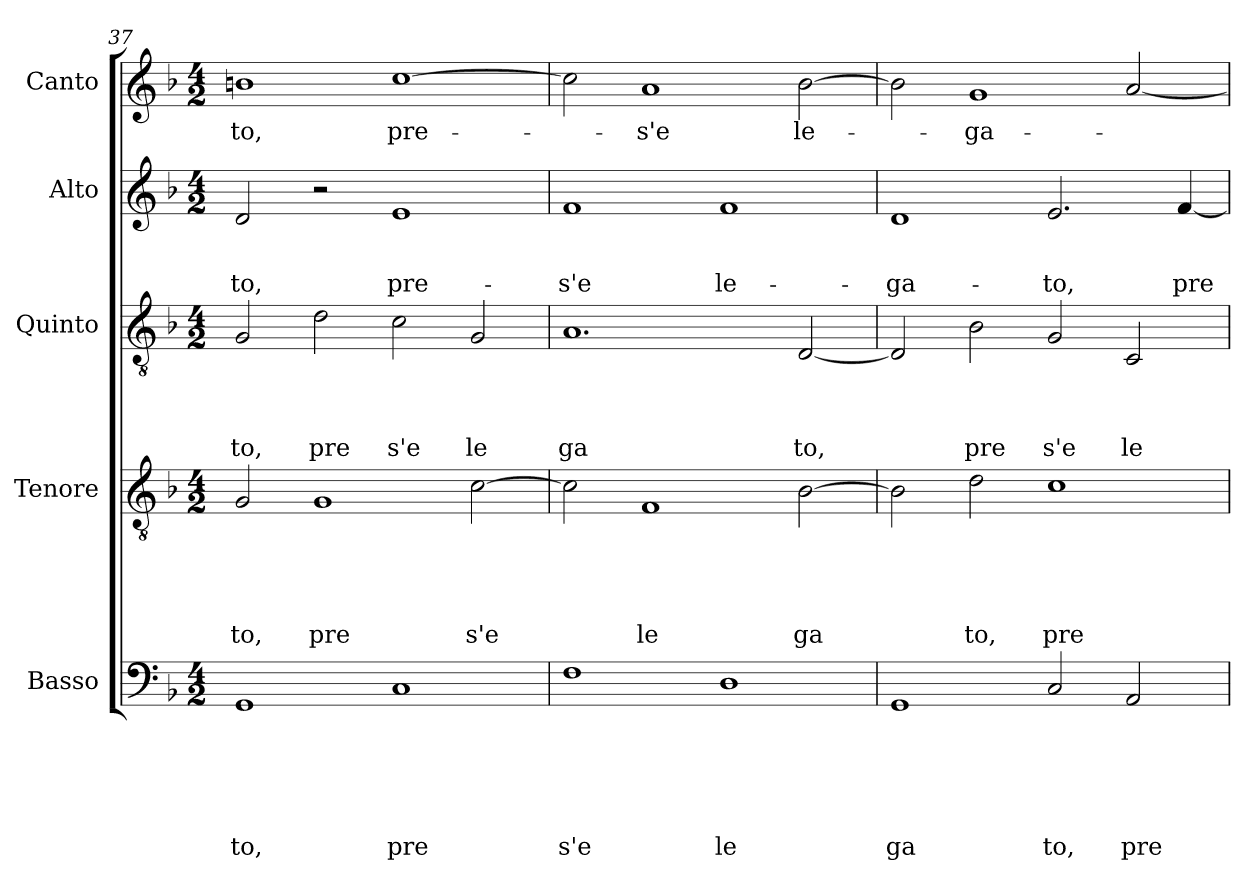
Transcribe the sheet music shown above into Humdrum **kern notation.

**kern	**text	**text	**text	**text	**text	**text	**kern	**text	**text	**text	**text	**text	**kern	**text	**text	**text	**text	**kern	**text	**text	**text	**kern	**text
*part5	*part5	*part5	*part5	*part5	*part5	*part5	*part4	*part4	*part4	*part4	*part4	*part4	*part3	*part3	*part3	*part3	*part3	*part2	*part2	*part2	*part2	*part1	*part1
*staff5	*staff5	*staff5	*staff5	*staff5	*staff5	*staff5	*staff4	*staff4	*staff4	*staff4	*staff4	*staff4	*staff3	*staff3	*staff3	*staff3	*staff3	*staff2	*staff2	*staff2	*staff2	*staff1	*staff1
*I"Basso	*	*	*	*	*	*	*I"Tenore	*	*	*	*	*	*I"Quinto	*	*	*	*	*I"Alto	*	*	*	*I"Canto	*
*I'Basso	*	*	*	*	*	*	*I'Tenore	*	*	*	*	*	*I'Quinto	*	*	*	*	*I'Alto	*	*	*	*I'Canto	*
*clefF4	*	*	*	*	*	*	*clefGv2	*	*	*	*	*	*clefGv2	*	*	*	*	*clefG2	*	*	*	*clefG2	*
*ITrd-3c-5	*	*	*	*	*	*	*	*	*	*	*	*	*ITrd-3c-5	*	*	*	*	*ITrd-3c-5	*	*	*	*	*
*k[b-e-]	*	*	*	*	*	*	*k[b-]	*	*	*	*	*	*k[b-e-]	*	*	*	*	*k[b-e-]	*	*	*	*k[b-]	*
*B-:	*	*	*	*	*	*	*F:	*	*	*	*	*	*B-:	*	*	*	*	*B-:	*	*	*	*F:	*
*M4/2	*	*	*	*	*	*	*M4/2	*	*	*	*	*	*M4/2	*	*	*	*	*M4/2	*	*	*	*M4/2	*
=37	=37	=37	=37	=37	=37	=37	=37	=37	=37	=37	=37	=37	=37	=37	=37	=37	=37	=37	=37	=37	=37	=37	=37
!	!	!	!	!	!	!LO:LY:b	!	!	!	!	!	!LO:LY:b	!	!	!	!	!LO:LY:b	!	!	!	!LO:LY:b	!	!LO:LY:b
1C	.	.	.	.	.	to,	2G/	.	.	.	.	to,	2c/	.	.	.	to,	2g/	.	.	-to,	1bn	-to,
!	!	!	!	!	!	!	!	!	!	!	!	!LO:LY:b	!	!	!	!	!LO:LY:b	!	!	!	!	!	!
.	.	.	.	.	.	.	1G	.	.	.	.	pre	2g\	.	.	.	pre	2r	.	.	.	.	.
!	!	!	!	!	!	!LO:LY:b	!	!	!	!	!	!	!	!	!	!	!LO:LY:b	!	!	!	!LO:LY:b	!	!LO:LY:b
1F	.	.	.	.	.	pre	.	.	.	.	.	.	2f\	.	.	.	s'e	1a	.	.	pre-	[>1cc	pre-
!	!	!	!	!	!	!	!	!	!	!	!	!LO:LY:b	!	!	!	!	!LO:LY:b	!	!	!	!	!	!
.	.	.	.	.	.	.	[>2c\	.	.	.	.	s'e	2c/	.	.	.	le	.	.	.	.	.	.
=38	=38	=38	=38	=38	=38	=38	=38	=38	=38	=38	=38	=38	=38	=38	=38	=38	=38	=38	=38	=38	=38	=38	=38
!	!	!	!	!	!	!LO:LY:b	!	!	!	!	!	!	!	!	!	!	!LO:LY:b	!	!	!	!LO:LY:b	!	!
1B-	.	.	.	.	.	s'e	2c\]	.	.	.	.	.	1.d	.	.	.	ga	1b-	.	.	-s'e	2cc\]	.
!	!	!	!	!	!	!	!	!	!	!	!	!LO:LY:b	!	!	!	!	!	!	!	!	!	!	!LO:LY:b
.	.	.	.	.	.	.	1F	.	.	.	.	le	.	.	.	.	.	.	.	.	.	1a	-s'e
!	!	!	!	!	!	!LO:LY:b	!	!	!	!	!	!	!	!	!	!	!	!	!	!	!LO:LY:b	!	!
1G	.	.	.	.	.	le	.	.	.	.	.	.	.	.	.	.	.	1b-	.	.	le-	.	.
!	!	!	!	!	!	!	!	!	!	!	!	!LO:LY:b	!	!	!	!	!LO:LY:b	!	!	!	!	!	!LO:LY:b
.	.	.	.	.	.	.	[>2B-\	.	.	.	.	ga	[<2G/	.	.	.	to,	.	.	.	.	[>2b-\	le-
=39	=39	=39	=39	=39	=39	=39	=39	=39	=39	=39	=39	=39	=39	=39	=39	=39	=39	=39	=39	=39	=39	=39	=39
!	!	!	!	!	!	!LO:LY:b	!	!	!	!	!	!	!	!	!	!	!	!	!	!	!LO:LY:b	!	!
1C	.	.	.	.	.	ga	2B-\]	.	.	.	.	.	2G/]	.	.	.	.	1g	.	.	-ga-	2b-\]	.
!	!	!	!	!	!	!	!	!	!	!	!	!LO:LY:b	!	!	!	!	!LO:LY:b	!	!	!	!	!	!LO:LY:b
.	.	.	.	.	.	.	2d\	.	.	.	.	to,	2e-\	.	.	.	pre	.	.	.	.	1g	-ga-
!	!	!	!	!	!	!LO:LY:b	!	!	!	!	!	!LO:LY:b	!	!	!	!	!LO:LY:b	!	!	!	!LO:LY:b	!	!
2F/	.	.	.	.	.	to,	1c	.	.	.	.	pre	2c/	.	.	.	s'e	2.a/	.	.	-to,	.	.
!	!	!	!	!	!	!LO:LY:b	!	!	!	!	!	!	!	!	!	!	!LO:LY:b	!	!	!	!	!	!
2D/	.	.	.	.	.	pre	.	.	.	.	.	.	2F/	.	.	.	le	.	.	.	.	[<2a/	.
!	!	!	!	!	!	!	!	!	!	!	!	!	!	!	!	!	!	!	!	!	!LO:LY:b	!	!
.	.	.	.	.	.	.	.	.	.	.	.	.	.	.	.	.	.	[<4b-/	.	.	pre-	.	.
=	=	=	=	=	=	=	=	=	=	=	=	=	=	=	=	=	=	=	=	=	=	=	=
*-	*-	*-	*-	*-	*-	*-	*-	*-	*-	*-	*-	*-	*-	*-	*-	*-	*-	*-	*-	*-	*-	*-	*-
